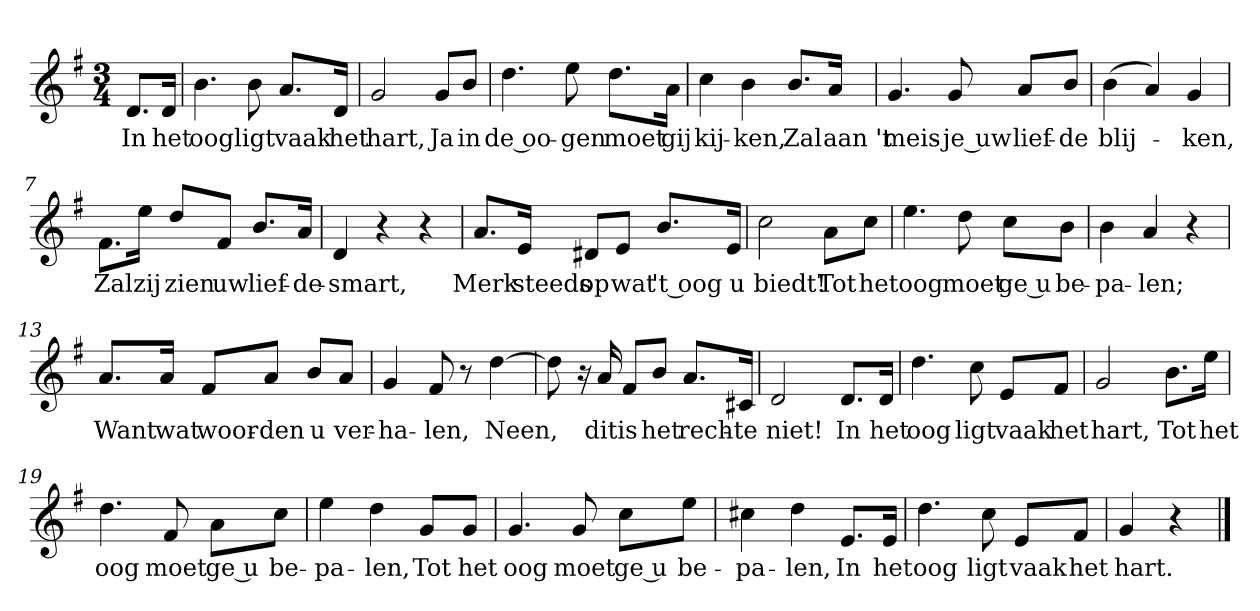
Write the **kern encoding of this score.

**kern	**text
*part1	*part1
*staff1	*staff1
*clefG2	*
*k[f#]	*
*G:	*
*M3/4	*
*MM120	*
=	=
8.d/L	In
16d/Jk	het
=1	=1
4.b	oog
8b	ligt
8.a/L	vaak
16d/Jk	het
=2	=2
2g	hart,
8g/L	Ja
8b/J	in
=3	=3
4.dd	de oo-
8ee	-gen
8.dd\L	moet
16a\Jk	gij
=4	=4
4cc	kij-
4b	-ken,
8.b/L	Zal
16a/Jk	aan 't
=5	=5
4.g	meis-
8g	-je uw
8a/L	lief-
8b/J	-de
=6	=6
(4b	blij-
4a)	.
4g	-ken,
=7	=7
8.f#\L	Zal
16ee\Jk	zij
8dd/L	zien
8f#/J	uw
8.b/L	lief-
16a/Jk	-de-
=8	=8
4d	-smart,
4r	.
4r	.
=9	=9
8.a/L	Merk
16e/Jk	steeds
8d#X/L	op
8e/J	wat
8.b/L	't oog
16e/Jk	u
=10	=10
2cc	biedt!
8a\L	Tot
8cc\J	het
=11	=11
4.ee	oog
8dd	moet
8cc\L	ge u
8b\J	be-
=12	=12
4b	-pa-
4a	-len;
4r	.
=13	=13
8.a/L	Want
16a/Jk	wat
8f#/L	woor-
8a/J	-den
8b/L	u
8a/J	ver-
=14	=14
4g	-ha-
8f#	-len,
8r	.
[4dd	Neen,
=15	=15
8dd]	.
16r	.
16a	dit
8f#/L	is
8b/J	het
8.a/L	rech-
16c#X/Jk	-te
=16	=16
2d	niet!
8.d/L	In
16d/Jk	het
=17	=17
4.dd	oog
8cc	ligt
8e/L	vaak
8f#/J	het
=18	=18
2g	hart,
8.b\L	Tot
16ee\Jk	het
=19	=19
4.dd	oog
8f#	moet
8a\L	ge u
8cc\J	be-
=20	=20
4ee	-pa-
4dd	-len,
8g/L	Tot
8g/J	het
=21	=21
4.g	oog
8g	moet
8cc\L	ge u
8ee\J	be-
=22	=22
4cc#X	-pa-
4dd	-len,
8.e/L	In
16e/Jk	het
=23	=23
4.dd	oog
8cc	ligt
8e/L	vaak
8f#/J	het
=24	=24
4g	hart.
4r	.
==	==
*-	*-
